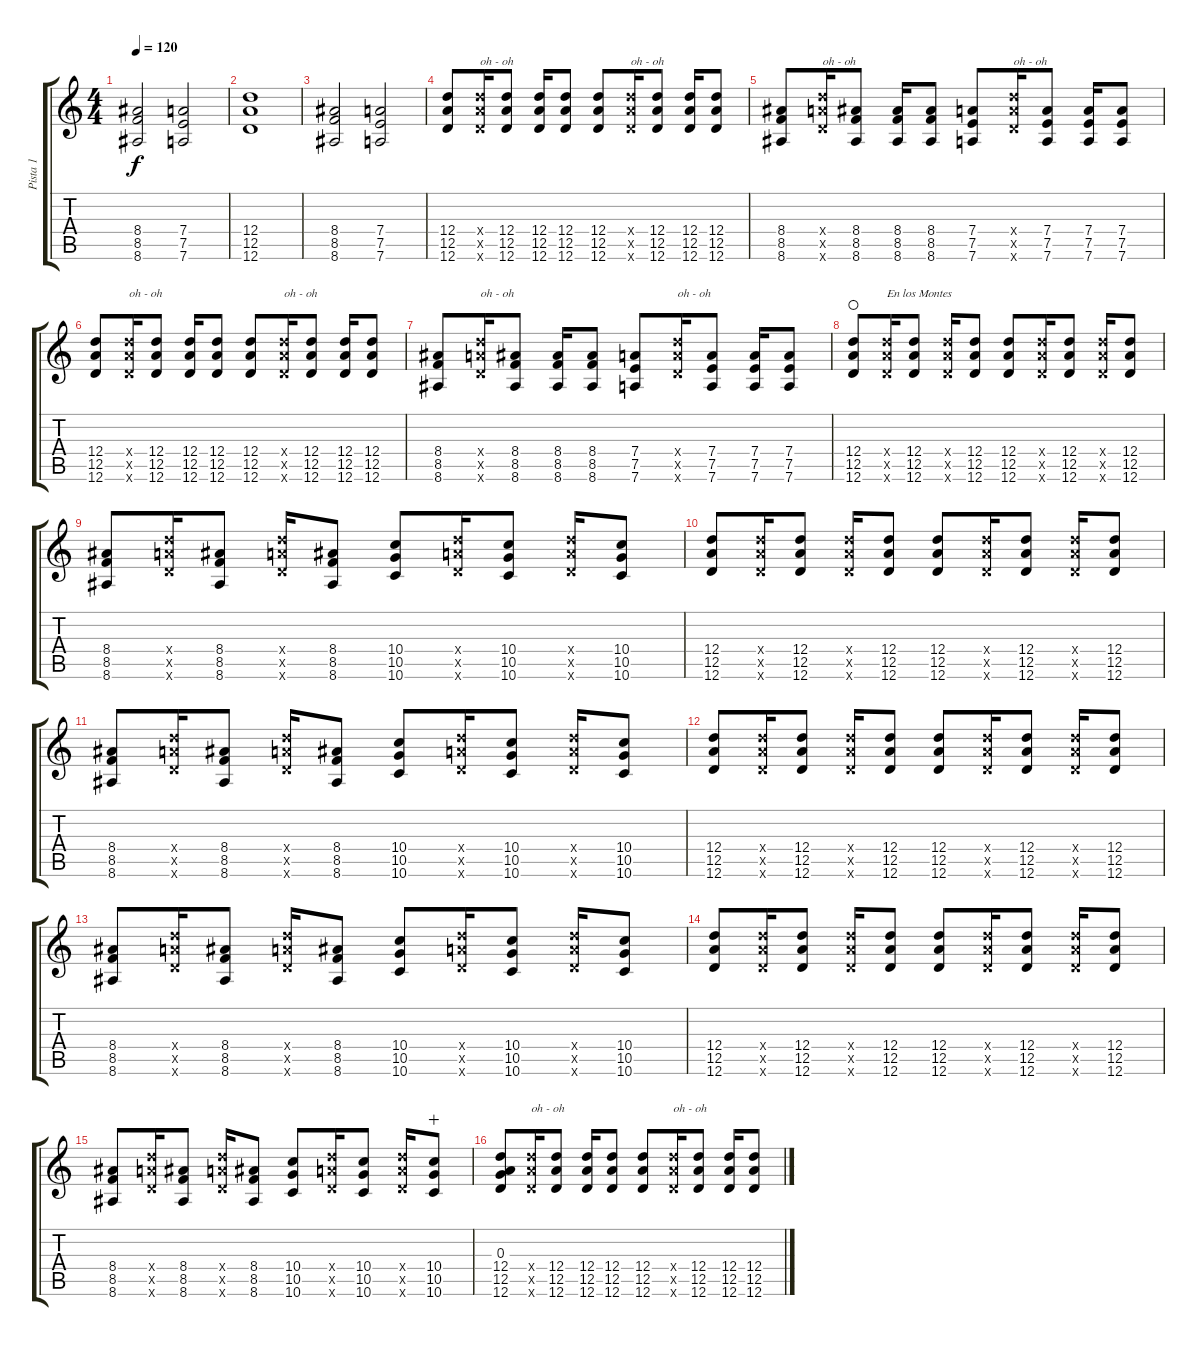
\track ("Pista 1" "Pista 1") {instrument distortionguitar}
\staff {score tabs}
\tuning (E4 B3 G3 D3 A2 D2) {hide}
\ts (4 4)
\tempo 120
\clef g2
\ks c
(8.4 8.5 8.6).2{dy f} (7.4 7.5 7.6).2 |
(12.4 12.5 12.6).1 |
(8.4 8.5 8.6).2 (7.4 7.5 7.6).2 |
(12.4 12.5 12.6).8 (12.4{x} 12.5{x} 12.6{x}).16{txt "oh - oh"} (12.4 12.5 12.6).8 (12.4 12.5 12.6).16 (12.4 12.5 12.6).8 (12.4 12.5 12.6).8 (12.4{x} 12.5{x} 12.6{x}).16{txt "oh - oh"} (12.4 12.5 12.6).8 (12.4 12.5 12.6).16 (12.4 12.5 12.6).8 |
(8.4 8.5 8.6).8 (12.4{x} 12.5{x} 12.6{x}).16{txt "oh - oh"} (8.4 8.5 8.6).8 (8.4 8.5 8.6).16 (8.4 8.5 8.6).8 (7.4 7.5 7.6).8 (12.4{x} 12.5{x} 12.6{x}).16{txt "oh - oh"} (7.4 7.5 7.6).8 (7.4 7.5 7.6).16 (7.4 7.5 7.6).8 |
(12.4 12.5 12.6).8 (12.4{x} 12.5{x} 12.6{x}).16{txt "oh - oh"} (12.4 12.5 12.6).8 (12.4 12.5 12.6).16 (12.4 12.5 12.6).8 (12.4 12.5 12.6).8 (12.4{x} 12.5{x} 12.6{x}).16{txt "oh - oh"} (12.4 12.5 12.6).8 (12.4 12.5 12.6).16 (12.4 12.5 12.6).8 |
(8.4 8.5 8.6).8 (12.4{x} 12.5{x} 12.6{x}).16{txt "oh - oh"} (8.4 8.5 8.6).8 (8.4 8.5 8.6).16 (8.4 8.5 8.6).8 (7.4 7.5 7.6).8 (12.4{x} 12.5{x} 12.6{x}).16{txt "oh - oh"} (7.4 7.5 7.6).8 (7.4 7.5 7.6).16 (7.4 7.5 7.6).8 |
(12.4 12.5 12.6).8{waho} (12.4{x} 12.5{x} 12.6{x}).16{txt "En los Montes"} (12.4 12.5 12.6).8 (12.4{x} 12.5{x} 12.6{x}).16 (12.4 12.5 12.6).8 (12.4 12.5 12.6).8 (12.4{x} 12.5{x} 12.6{x}).16 (12.4 12.5 12.6).8 (12.4{x} 12.5{x} 12.6{x}).16 (12.4 12.5 12.6).8 |
(8.4 8.5 8.6).8 (12.4{x} 12.5{x} 12.6{x}).16 (8.4 8.5 8.6).8 (12.4{x} 12.5{x} 12.6{x}).16 (8.4 8.5 8.6).8 (10.4 10.5 10.6).8 (12.4{x} 12.5{x} 12.6{x}).16 (10.4 10.5 10.6).8 (12.4{x} 12.5{x} 12.6{x}).16 (10.4 10.5 10.6).8 |
(12.4 12.5 12.6).8 (12.4{x} 12.5{x} 12.6{x}).16 (12.4 12.5 12.6).8 (12.4{x} 12.5{x} 12.6{x}).16 (12.4 12.5 12.6).8 (12.4 12.5 12.6).8 (12.4{x} 12.5{x} 12.6{x}).16 (12.4 12.5 12.6).8 (12.4{x} 12.5{x} 12.6{x}).16 (12.4 12.5 12.6).8 |
(8.4 8.5 8.6).8 (12.4{x} 12.5{x} 12.6{x}).16 (8.4 8.5 8.6).8 (12.4{x} 12.5{x} 12.6{x}).16 (8.4 8.5 8.6).8 (10.4 10.5 10.6).8 (12.4{x} 12.5{x} 12.6{x}).16 (10.4 10.5 10.6).8 (12.4{x} 12.5{x} 12.6{x}).16 (10.4 10.5 10.6).8 |
(12.4 12.5 12.6).8 (12.4{x} 12.5{x} 12.6{x}).16 (12.4 12.5 12.6).8 (12.4{x} 12.5{x} 12.6{x}).16 (12.4 12.5 12.6).8 (12.4 12.5 12.6).8 (12.4{x} 12.5{x} 12.6{x}).16 (12.4 12.5 12.6).8 (12.4{x} 12.5{x} 12.6{x}).16 (12.4 12.5 12.6).8 |
(8.4 8.5 8.6).8 (12.4{x} 12.5{x} 12.6{x}).16 (8.4 8.5 8.6).8 (12.4{x} 12.5{x} 12.6{x}).16 (8.4 8.5 8.6).8 (10.4 10.5 10.6).8 (12.4{x} 12.5{x} 12.6{x}).16 (10.4 10.5 10.6).8 (12.4{x} 12.5{x} 12.6{x}).16 (10.4 10.5 10.6).8 |
(12.4 12.5 12.6).8 (12.4{x} 12.5{x} 12.6{x}).16 (12.4 12.5 12.6).8 (12.4{x} 12.5{x} 12.6{x}).16 (12.4 12.5 12.6).8 (12.4 12.5 12.6).8 (12.4{x} 12.5{x} 12.6{x}).16 (12.4 12.5 12.6).8 (12.4{x} 12.5{x} 12.6{x}).16 (12.4 12.5 12.6).8 |
(8.4 8.5 8.6).8 (12.4{x} 12.5{x} 12.6{x}).16 (8.4 8.5 8.6).8 (12.4{x} 12.5{x} 12.6{x}).16 (8.4 8.5 8.6).8 (10.4 10.5 10.6).8 (12.4{x} 12.5{x} 12.6{x}).16 (10.4 10.5 10.6).8 (12.4{x} 12.5{x} 12.6{x}).16 (10.4 10.5 10.6).8{wahc} |
(0.3 12.4 12.5 12.6).8 (12.4{x} 12.5{x} 12.6{x}).16{txt "oh - oh"} (12.4 12.5 12.6).8 (12.4 12.5 12.6).16 (12.4 12.5 12.6).8 (12.4 12.5 12.6).8 (12.4{x} 12.5{x} 12.6{x}).16{txt "oh - oh"} (12.4 12.5 12.6).8 (12.4 12.5 12.6).16 (12.4 12.5 12.6).8
